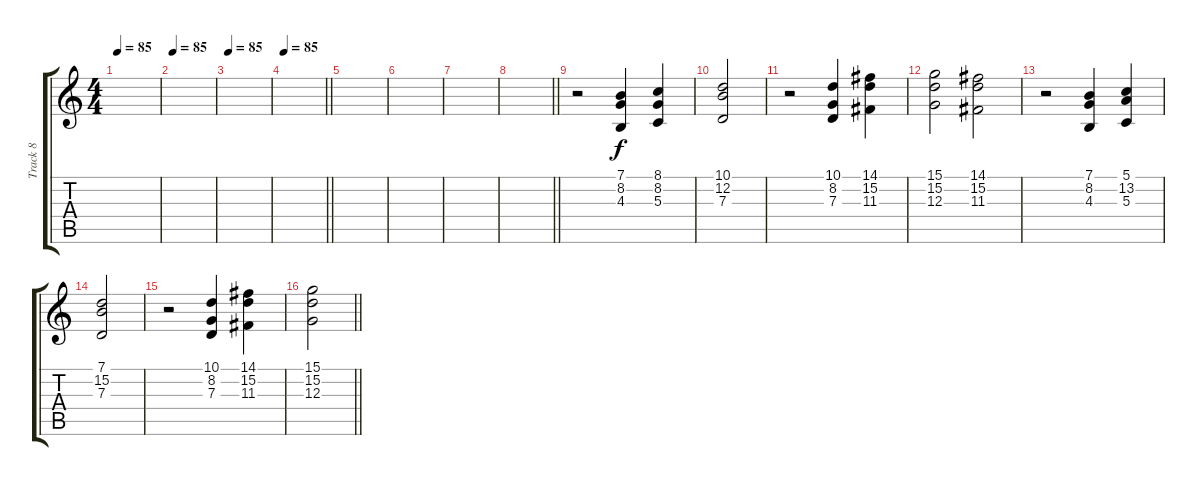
\track ("Track 8" "Track 8") {instrument choiraahs}
\staff {score tabs}
\tuning (E4 B3 G3 D3 A2 E2) {hide}
\ts (4 4)
\tempo 85
\clef g2
\ks c
|
\tempo 85
|
\tempo 85
|
\tempo 85
\barLineRight lightlight
|
|
|
|
\barLineRight lightlight
|
r.2 (7.1 8.2 4.3).4 (8.1 8.2 5.3).4 |
(10.1 12.2 7.3).2 |
r.2 (10.1 8.2 7.3).4 (14.1 15.2 11.3).4 |
(15.1 15.2 12.3).2 (14.1 15.2 11.3).2 |
r.2 (7.1 8.2 4.3).4 (5.1 13.2 5.3).4 |
(7.1 15.2 7.3).2 |
r.2 (10.1 8.2 7.3).4 (14.1 15.2 11.3).4 |
\barLineRight lightlight
(15.1 15.2 12.3).2
